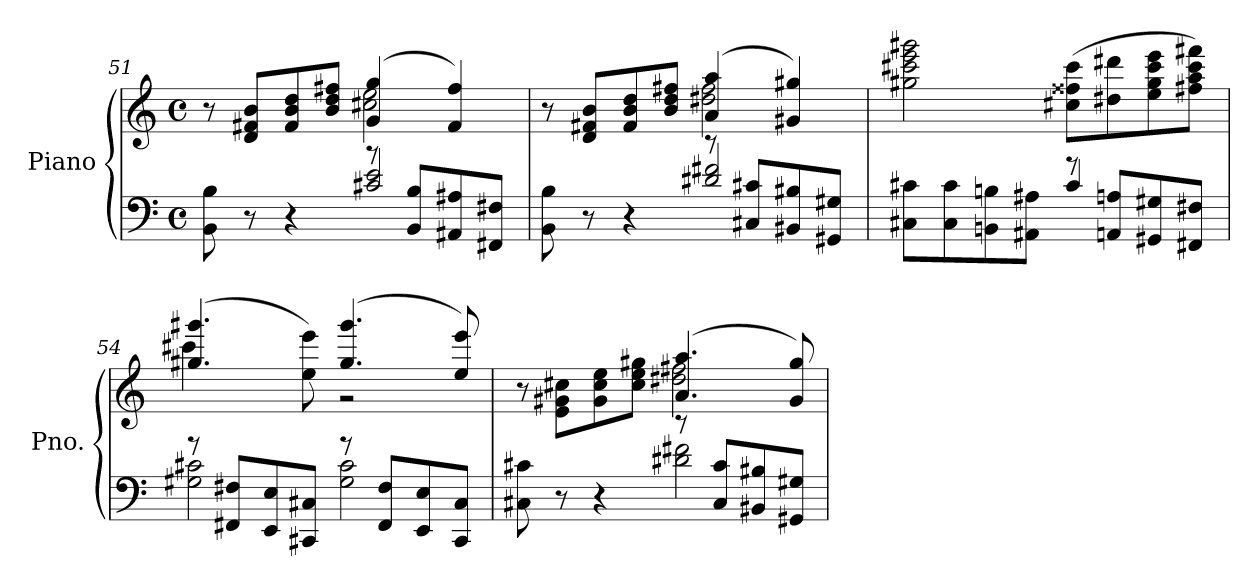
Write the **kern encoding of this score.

**kern	**kern
*part1	*part1
*staff2	*staff1
*I"Piano	*
*I'Pno.	*
*clefF4	*clefG2
*k[]	*k[]
*M4/4	*M4/4
*met(c)	*met(c)
=51	=51
*^	*^
8BB\ 8B\	2ryy	8r	2ryy
8r	.	8d/ 8f#X/ 8b/L	.
4r	.	8f#/ 8b/ 8dd/	.
.	.	8b/ 8dd/ 8ff#X/J	.
8r	2c#X/ 2e/	(>4g/ 4gg/	2cc#X\ 2ee\
8BB/ 8B/L	.	.	.
8AA#X/ 8A#X/	.	4f#/ 4ff#/)	.
8FF#X/ 8F#X/J	.	.	.
!!LO:LB:g=z	!!
=52	=52	=52	=52
8BB\ 8B\	2ryy	8r	2ryy
8r	.	8d/ 8f#X/ 8b/L	.
4r	.	8f#/ 8b/ 8dd/	.
.	.	8b/ 8dd/ 8ff#X/J	.
8r	2d#X/ 2f#X/	(>4a/ 4aa/	2dd#X\ 2ff#\
8C#X/ 8c#X/L	.	.	.
8BB#X/ 8B#X/	.	4g#X/ 4gg#X/)	.
8GG#X/ 8G#X/J	.	.	.
*	*	*v	*v
=53	=53	=53
8C#X\ 8c#X\L	2ryy	2gg#X\ 2ccc#X\ 2eee\ 2ggg#X\
8C#\ 8c#\	.	.
8BBn\ 8Bn\	.	.
8AA#X\ 8A#X\J	.	.
8r	4c#/	(>8cc#X\ 8ff##X\ 8ccc#\L
8AAn/ 8An/L	.	8dd#X\ 8ddd#X\
8GG#X/ 8G#X/	4ryy	8ee\ 8gg#\ 8ccc#\ 8eee\
8FF#X/ 8F#X/J	.	8ff#X\ 8aa\ 8ccc#\ 8fff#X\J)
=54	=54	=54
*	*	*^
8r	2G#X\ 2c#X\	(>4.gg#X/ 4.ggg#X/	4ccc#X\
8FF#X/ 8F#X/L	.	.	.
8EE/ 8E/	.	.	4ryy
8CC#X/ 8C#X/J	.	8ee\ 8eee\)	.
8r	2G#\ 2c#\	(>4.gg#/ 4.ggg#/	2r
8FF#/ 8F#/L	.	.	.
8EE/ 8E/	.	.	.
8CC#/ 8C#/J	.	8ee/ 8eee/)	.
!!LO:LB:g=z	!!
=55	=55	=55	=55
8C#X\ 8c#X\	2ryy	8r	2ryy
8r	.	8e\ 8g#X\ 8cc#X\L	.
4r	.	8g#\ 8cc#\ 8ee\	.
.	.	8cc#\ 8ee\ 8gg#X\J	.
8r	2d#X\ 2f#X\	(>4.a/ 4.aa/	2dd#X\ 2ff#X\
8C#/ 8c#/L	.	.	.
8BB#X/ 8B#X/	.	.	.
8GG#X/ 8G#X/J	.	8g#/ 8gg#/)	.
*v	*v	*	*
*	*v	*v
=	=
*-	*-
